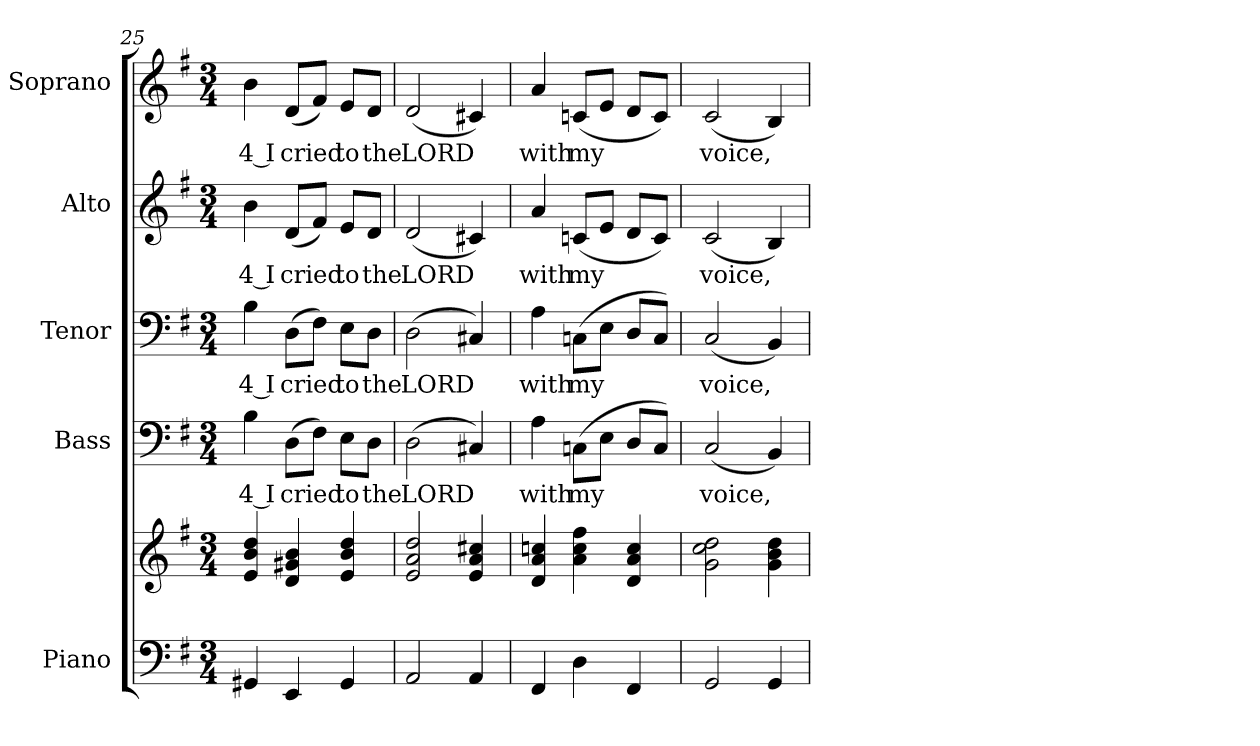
**kern	**kern	**kern	**text	**kern	**text	**kern	**text	**kern	**text
*part5	*part5	*part4	*part4	*part3	*part3	*part2	*part2	*part1	*part1
*staff6	*staff5	*staff4	*staff4	*staff3	*staff3	*staff2	*staff2	*staff1	*staff1
*I"Piano	*	*I"Bass	*	*I"Tenor	*	*I"Alto	*	*I"Soprano	*
*I'Pno.	*	*I'B.	*	*I'T.	*	*I'A.	*	*I'S.	*
!!LO:PB:g=z
*clefF4	*clefG2	*clefF4	*	*clefF4	*	*clefG2	*	*clefG2	*
*k[f#]	*k[f#]	*k[f#]	*	*k[f#]	*	*k[f#]	*	*k[f#]	*
*G:	*G:	*G:	*	*G:	*	*G:	*	*G:	*
*M3/4	*M3/4	*M3/4	*	*M3/4	*	*M3/4	*	*M3/4	*
=25	=25	=25	=25	=25	=25	=25	=25	=25	=25
!	!	!	!LO:LY:b:color=#000000	!	!	!	!	!	!
!	!	!	!	!	!LO:LY:b:color=#000000	!	!	!	!
!	!	!	!	!	!	!	!LO:LY:b:color=#000000	!	!
!	!	!	!	!	!	!	!	!	!LO:LY:b:color=#000000
4GG#Xi/	4ei/ 4bi 4ddi	4Bi\	4 I	4Bi\	4 I	4bi\	4 I	4bi\	4 I
!	!	!	!LO:LY:b:color=#000000	!	!	!	!	!	!
!	!	!	!	!	!LO:LY:b:color=#000000	!	!	!	!
!	!	!	!	!	!	!	!LO:LY:b:color=#000000	!	!
!	!	!	!	!	!	!	!	!	!LO:LY:b:color=#000000
4EEi/	4di/ 4g#Xi 4bi	(8Di\L	cried	(8Di\L	cried	(8di/L	cried	(8di/L	cried
.	.	8F#i\J)	.	8F#i\J)	.	8f#i/J)	.	8f#i/J)	.
!	!	!	!LO:LY:b:color=#000000	!	!	!	!	!	!
!	!	!	!	!	!LO:LY:b:color=#000000	!	!	!	!
!	!	!	!	!	!	!	!LO:LY:b:color=#000000	!	!
!	!	!	!	!	!	!	!	!	!LO:LY:b:color=#000000
4GG#i/	4ei/ 4bi 4ddi	8Ei\L	to	8Ei\L	to	8ei/L	to	8ei/L	to
!	!	!	!LO:LY:b:color=#000000	!	!	!	!	!	!
!	!	!	!	!	!LO:LY:b:color=#000000	!	!	!	!
!	!	!	!	!	!	!	!LO:LY:b:color=#000000	!	!
!	!	!	!	!	!	!	!	!	!LO:LY:b:color=#000000
.	.	8Di\J	the	8Di\J	the	8di/J	the	8di/J	the
=26	=26	=26	=26	=26	=26	=26	=26	=26	=26
!	!	!	!LO:LY:b:color=#000000	!	!	!	!	!	!
!	!	!	!	!	!LO:LY:b:color=#000000	!	!	!	!
!	!	!	!	!	!	!	!LO:LY:b:color=#000000	!	!
!	!	!	!	!	!	!	!	!	!LO:LY:b:color=#000000
2AAi/	2ei/ 2ai 2ddi	(2Di\	LORD	(2Di\	LORD	(2di/	LORD	(2di/	LORD
4AAi/	4ei/ 4ai 4cc#Xi	4C#Xi/)	.	4C#Xi/)	.	4c#Xi/)	.	4c#Xi/)	.
=27	=27	=27	=27	=27	=27	=27	=27	=27	=27
!	!	!	!LO:LY:b:color=#000000	!	!	!	!	!	!
!	!	!	!	!	!LO:LY:b:color=#000000	!	!	!	!
!	!	!	!	!	!	!	!LO:LY:b:color=#000000	!	!
!	!	!	!	!	!	!	!	!	!LO:LY:b:color=#000000
4FF#i/	4di/ 4ai 4ccni	4Ai\	with	4Ai\	with	4ai/	with	4ai/	with
!	!	!	!LO:LY:b:color=#000000	!	!	!	!	!	!
!	!	!	!	!	!LO:LY:b:color=#000000	!	!	!	!
!	!	!	!	!	!	!	!LO:LY:b:color=#000000	!	!
!	!	!	!	!	!	!	!	!	!LO:LY:b:color=#000000
4Di\	4ai\ 4cci 4ff#i	(8Cni\L	my	(8Cni\L	my	(8cni/L	my	(8cni/L	my
.	.	8Ei\J	.	8Ei\J	.	8ei/J	.	8ei/J	.
4FF#i/	4di/ 4ai 4cci	8Di/L	.	8Di/L	.	8di/L	.	8di/L	.
.	.	8Ci/J)	.	8Ci/J)	.	8ci/J)	.	8ci/J)	.
=28	=28	=28	=28	=28	=28	=28	=28	=28	=28
!	!	!	!LO:LY:b:color=#000000	!	!	!	!	!	!
!	!	!	!	!	!LO:LY:b:color=#000000	!	!	!	!
!	!	!	!	!	!	!	!LO:LY:b:color=#000000	!	!
!	!	!	!	!	!	!	!	!	!LO:LY:b:color=#000000
2GGi/	2gi\ 2cci 2ddi	(2Ci/	voice,	(2Ci/	voice,	(2ci/	voice,	(2ci/	voice,
4GGi/	4gi\ 4bi 4ddi	4BBi/)	.	4BBi/)	.	4Bi/)	.	4Bi/)	.
=	=	=	=	=	=	=	=	=	=
*-	*-	*-	*-	*-	*-	*-	*-	*-	*-
